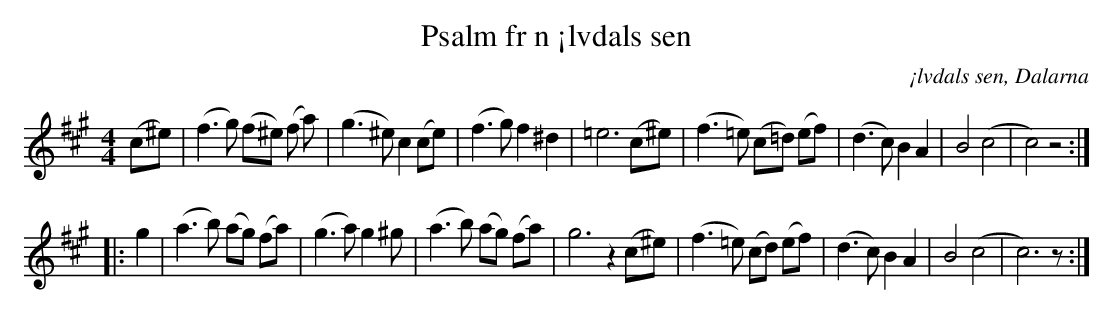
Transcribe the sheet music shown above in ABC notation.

X:1
T:Psalm fr n ¡lvdals sen
O:¡lvdals sen, Dalarna
M:4/4
L:1/8
K:A
 (c^e) | (f3 g) (f^e) (f a) | (g3 ^e) c2 (ce) | (f3 g) f2 ^d2 | =e6 (c^e) | (f3=e) (c=d) (ef) | (d3c) B2 A2 | B4(c4 | c4) z4 :|]
|: g2 | (a3b) (ag) (fa) | (g3a) g2 ^g | (a3 b) (ag) (fa) | g6 z2 (c^e) | (f3 =e) (cd) (ef) | (d3 c) B2 A2 | B4 (c4 | c6) z1 :|]
